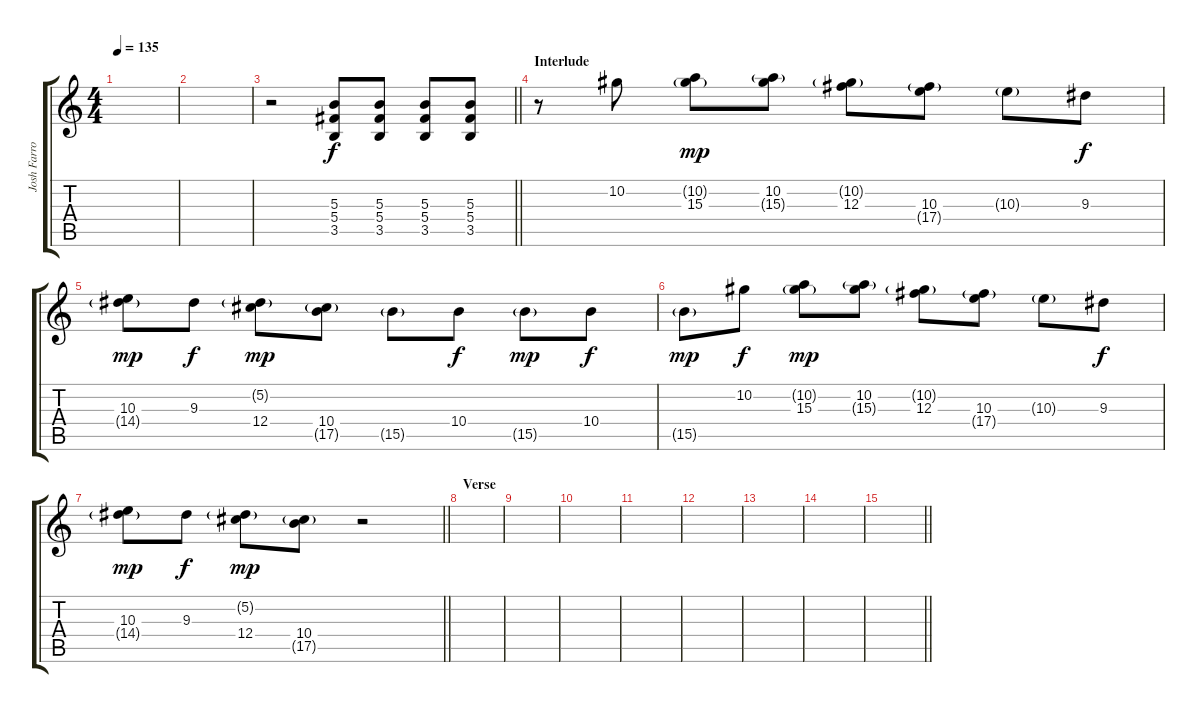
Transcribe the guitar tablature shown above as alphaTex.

\track ("Josh Farro-Delay" "Josh Farro") {instrument distortionguitar}
\staff {score tabs}
\tuning (Eb4 Bb3 Gb3 Db3 Ab2 Db2) {hide}
\ts (4 4)
\tempo 135
\clef g2
\ks c
|
|
\barLineRight lightlight
r.2 (5.3 5.4 3.5).8{volume 10} (5.3 5.4 3.5).8{volume 10} (5.3 5.4 3.5).8{volume 7} (5.3 5.4 3.5).8{volume 4} |
\section ("" "Interlude")
r.8 10.2.8{volume 7} (10.2{g} 15.3).8{dy mp} (10.2 15.3{g}).8 (10.2{g} 12.3).8 (10.3 17.4{g}).8 10.3{g}.8 9.3.8{dy f} |
(10.3 14.4{g}).8{dy mp} 9.3.8{dy f} (5.2{g} 12.4).8{dy mp} (10.4 17.5{g}).8{volume 10} 15.5{g}.8 10.4.8{dy f} 15.5{g}.8{dy mp} 10.4.8{dy f} |
15.5{g}.8{dy mp} 10.2.8{dy f volume 7} (10.2{g} 15.3).8{dy mp} (10.2 15.3{g}).8 (10.2{g} 12.3).8 (10.3 17.4{g}).8 10.3{g}.8 9.3.8{dy f} |
\barLineRight lightlight
(10.3 14.4{g}).8{dy mp} 9.3.8{dy f} (5.2{g} 12.4).8{dy mp} (10.4 17.5{g}).8 r.2 |
\section ("" "Verse")
|
|
|
|
|
|
|
\barLineRight lightlight
